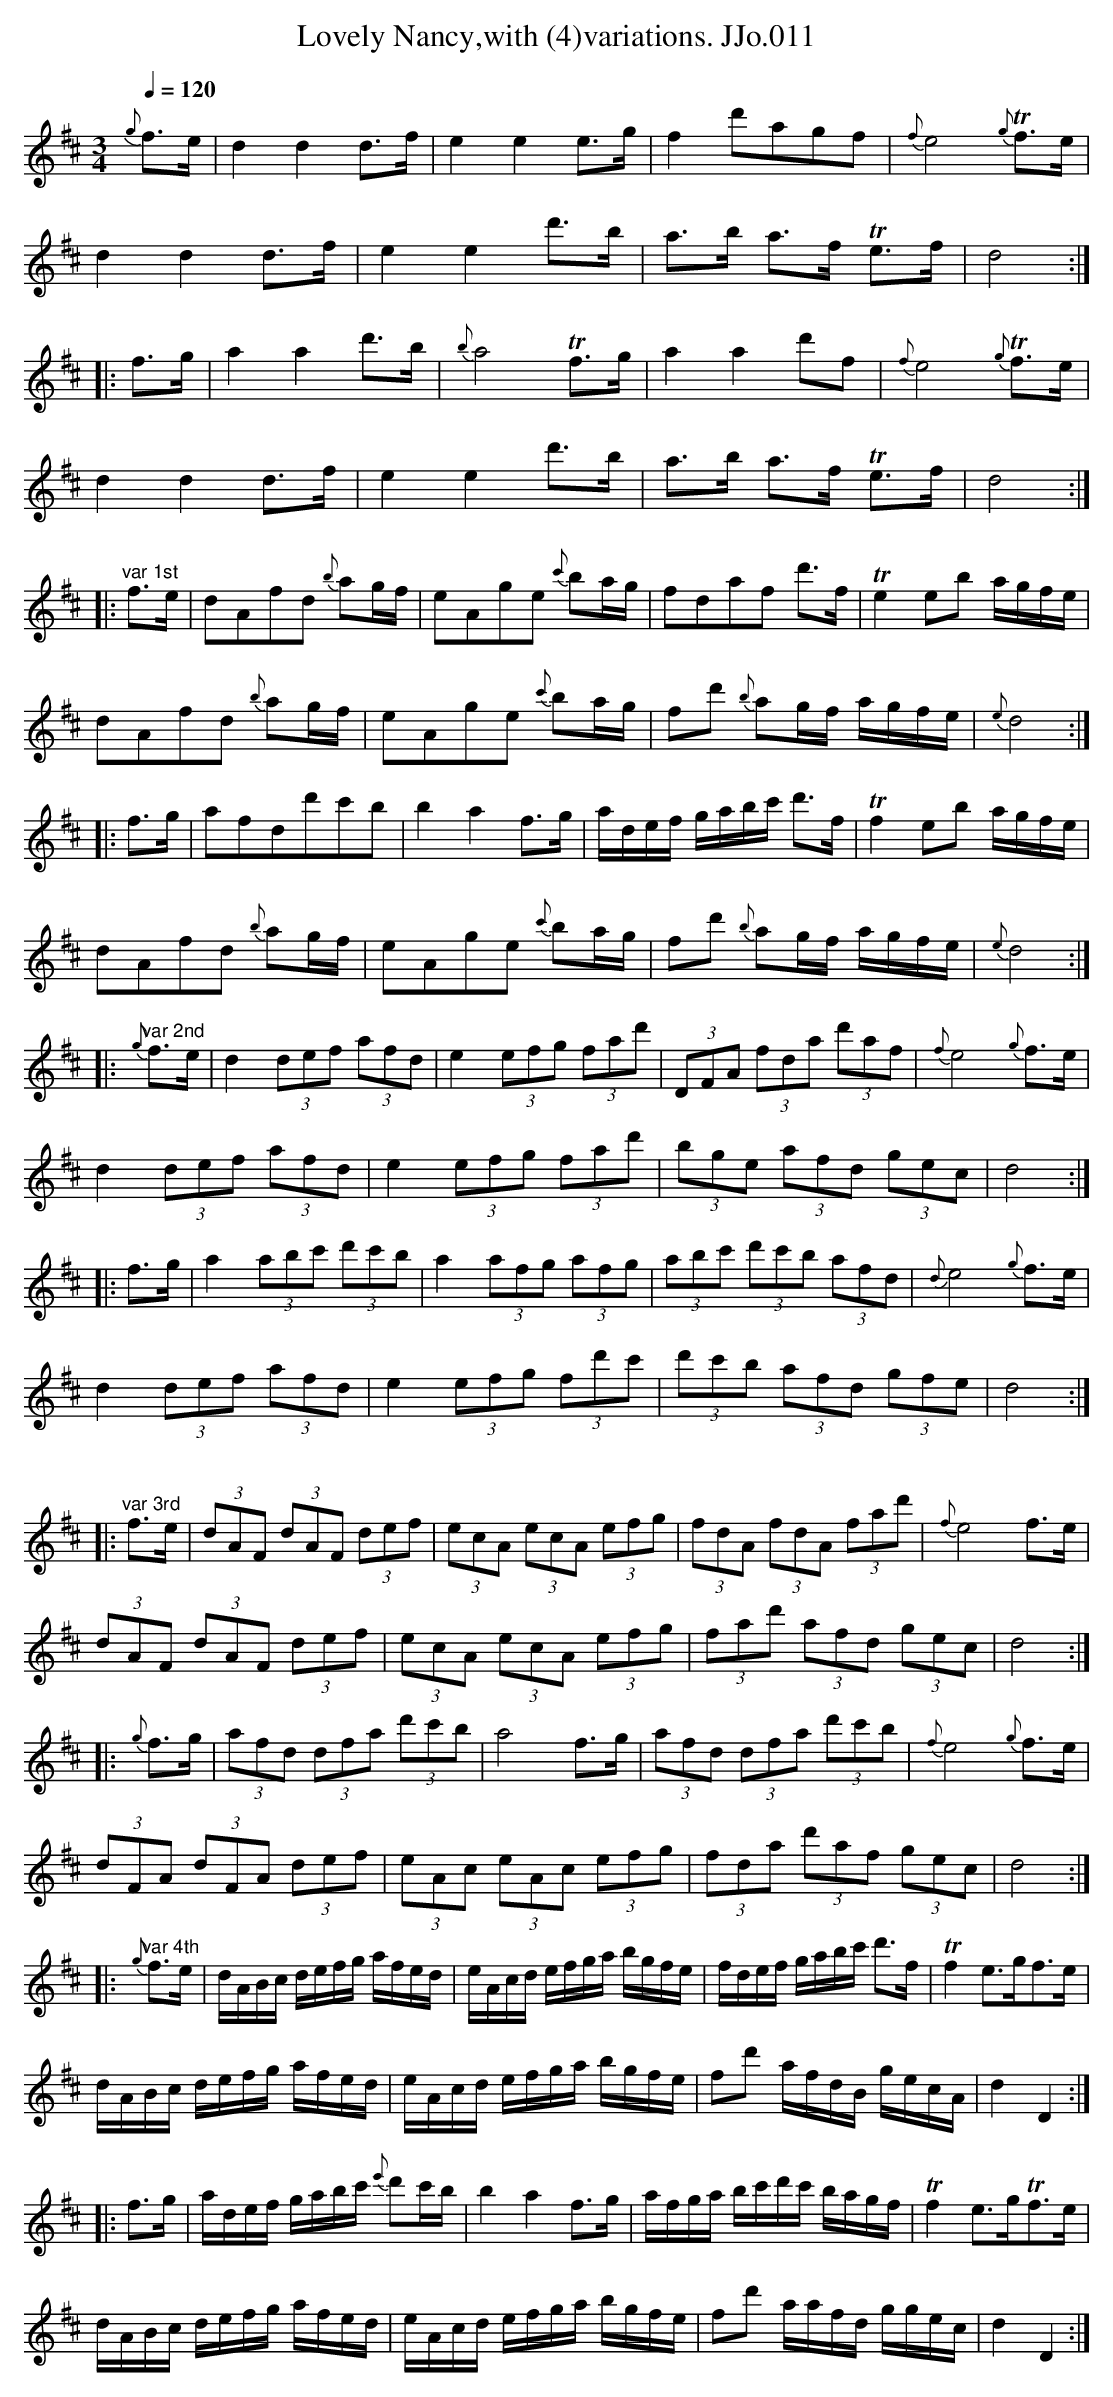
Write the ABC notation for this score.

X:1
T:Lovely Nancy,with (4)variations. JJo.011
M:3/4
L:1/8
Q:1/4=120
K:D
{g}f>e|d2d2d>f|e2e2e>g|f2d'agf|{f}e4{g}Tf>e|
d2d2d>f|e2e2d'>b|a>b a>f Te>f|d4:|
|:f>g|a2a2d'>b|{b}a4Tf>g|a2a2d'f|{f}e4{g}Tf>e|
d2d2d>f|e2e2d'>b|a>b a>f Te>f|d4:|
|:"var 1st"f>e|dAfd {b}ag/f/|eAge {c'}ba/g/|fdaf d'>f|Te2eb a/g/f/e/|
dAfd {b}ag/f/|eAge {c'}ba/g/|fd' {b}ag/f/ a/g/f/e/|{e}d4:|
|:f>g|afdd'c'b|b2a2f>g|a/d/e/f/ g/a/b/c'/ d'>f|Tf2eb a/g/f/e/|
dAfd {b}ag/f/|eAge {c'}ba/g/|fd' {b}ag/f/ a/g/f/e/|{e}d4:|
|:"var 2nd"{g}f>e|d2(3def (3afd|e2(3efg (3fad'|\
(3DFA (3fda (3d'af|{f}e4 {g}f>e|
d2(3def (3afd|e2(3efg (3fad'|(3bge (3afd (3gec|d4:|
|:f>g|a2 (3abc' (3d'c'b|a2 (3afg (3afg|(3abc' (3d'c'b (3afd|{d}e4 {g}f>e|
d2(3def (3afd|e2(3efg (3fd'c'|(3d'c'b (3afd (3gfe|d4:|
|:"var 3rd"f>e|(3dAF (3dAF (3def|(3ecA (3ecA (3efg|\
(3fdA (3fdA (3fad'|{f}e4f>e|
(3dAF (3dAF (3def|(3ecA (3ecA (3efg|(3fad' (3afd (3gec|d4:|
|:{g}f>g|(3afd (3dfa (3d'c'b|a4f>g|(3afd (3dfa (3d'c'b|{f}e4{g}f>e|
(3dFA (3dFA (3def|(3eAc (3eAc (3efg|(3fda (3d'af (3gec|d4:|
|:"var 4th"{g}f>e|d/A/B/c/ d/e/f/g/ a/f/e/d/|\
e/A/c/d/ e/f/g/a/ b/g/f/e/|f/d/e/f/ g/a/b/c'/ d'>f|Tf2e>gf>e|
d/A/B/c/ d/e/f/g/ a/f/e/d/|e/A/c/d/ e/f/g/a/ b/g/f/e/|\
fd' a/f/d/B/ g/e/c/A/|d2D2:|
|:f>g|a/d/e/f/ g/a/b/c'/ {e'}d'c'/b/|b2a2f>g|\
a/f/g/a/ b/c'/d'/c'/ b/a/g/f/|Tf2 e>gTf>e|
d/A/B/c/ d/e/f/g/ a/f/e/d/|e/A/c/d/ e/f/g/a/ b/g/f/e/|\
fd' a/a/f/d/ g/g/e/c/|d2D2:|
